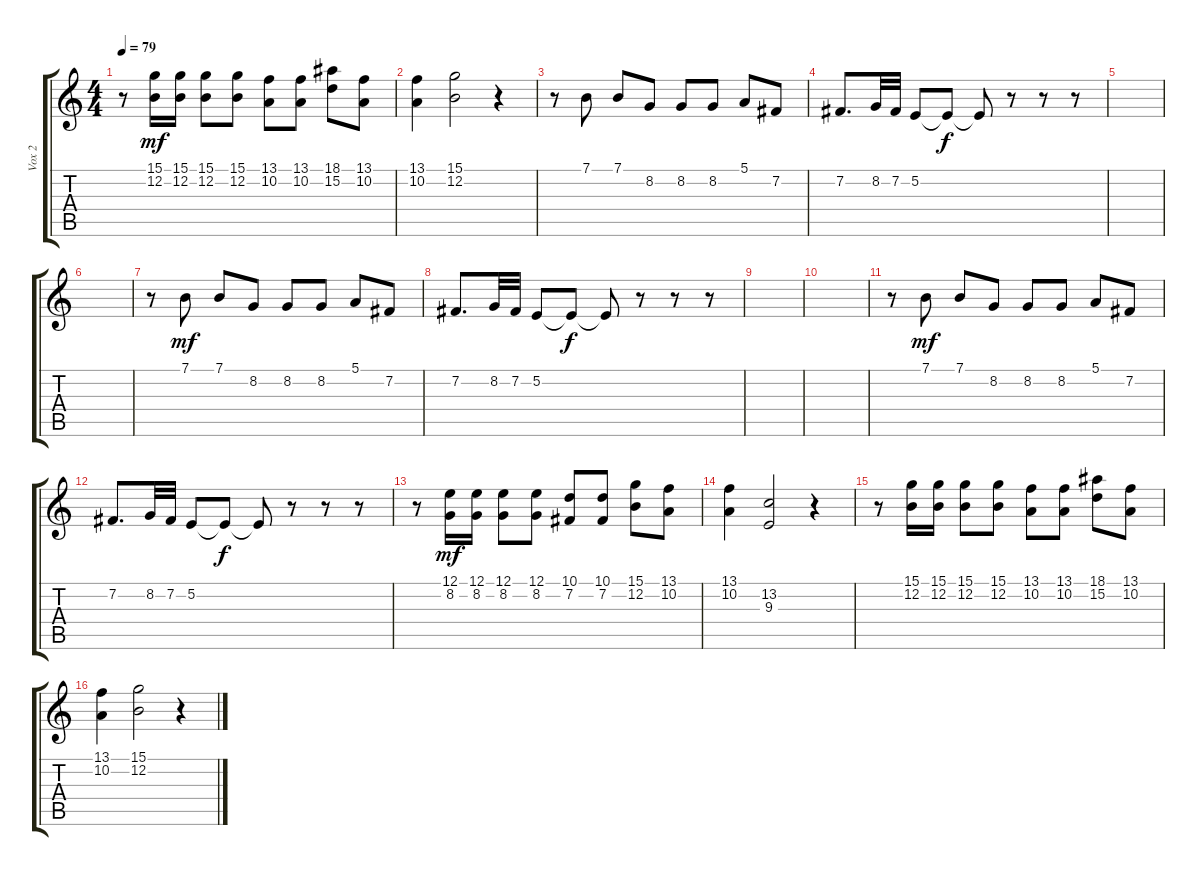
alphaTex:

\track ("Vox 2" "Vox 2") {instrument lead6voice}
\staff {score tabs}
\tuning (E4 B3 G3 D3 A2 E2) {hide}
\ts (4 4)
\tempo 79
\clef g2
\ks c
r.8{dy mf} (15.1 12.2).16 (15.1 12.2).16 (15.1 12.2).8 (15.1 12.2).8 (13.1 10.2).8 (13.1 10.2).8 (18.1 15.2).8 (13.1 10.2).8 |
(13.1 10.2).4 (15.1 12.2).2 r.4 |
r.8 7.1.8 7.1.8 8.2.8 8.2.8 8.2.8 5.1.8 7.2.8 |
7.2.8{d} 8.2.32 7.2.32 5.2.8 5.2{t}.8{dy f} 5.2{t}.8 r.8 r.8 r.8 |
|
|
r.8 7.1.8{dy mf} 7.1.8 8.2.8 8.2.8 8.2.8 5.1.8 7.2.8 |
7.2.8{d} 8.2.32 7.2.32 5.2.8 5.2{t}.8{dy f} 5.2{t}.8 r.8 r.8 r.8 |
|
|
r.8 7.1.8{dy mf} 7.1.8 8.2.8 8.2.8 8.2.8 5.1.8 7.2.8 |
7.2.8{d} 8.2.32 7.2.32 5.2.8 5.2{t}.8{dy f} 5.2{t}.8 r.8 r.8 r.8 |
r.8 (12.1 8.2).16{dy mf} (12.1 8.2).16 (12.1 8.2).8 (12.1 8.2).8 (10.1 7.2).8 (10.1 7.2).8 (15.1 12.2).8 (13.1 10.2).8 |
(13.1 10.2).4 (13.2 9.3).2 r.4 |
r.8 (15.1 12.2).16 (15.1 12.2).16 (15.1 12.2).8 (15.1 12.2).8 (13.1 10.2).8 (13.1 10.2).8 (18.1 15.2).8 (13.1 10.2).8 |
(13.1 10.2).4 (15.1 12.2).2 r.4
